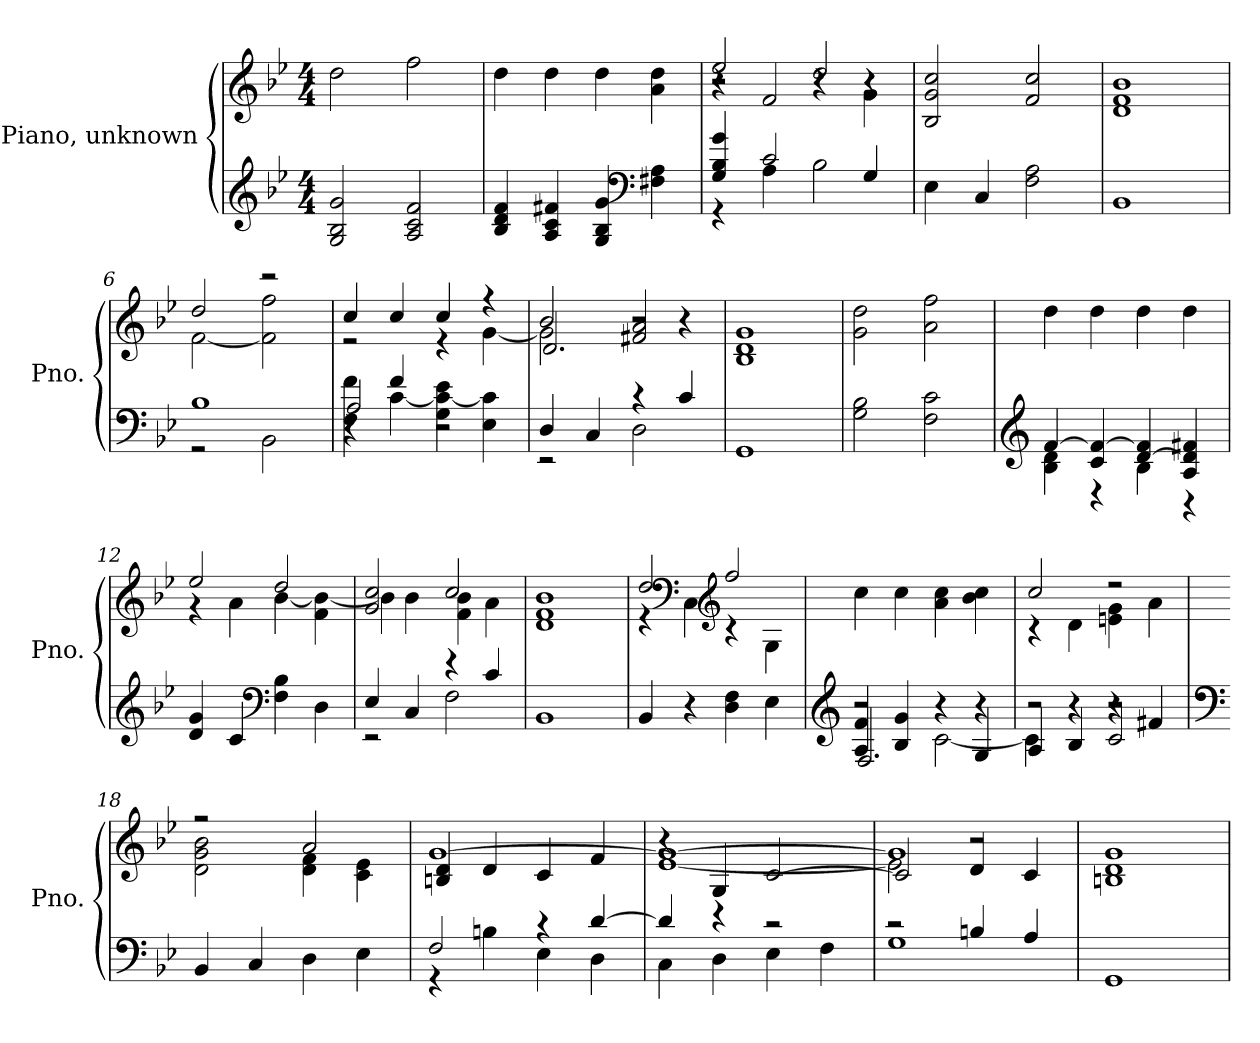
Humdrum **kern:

**kern	**kern
*part1	*part1
*staff2	*staff1
*I"Piano, unknown	*
*I'Pno.	*
*clefG2	*clefG2
*k[b-e-]	*k[b-e-]
*M4/4	*M4/4
*MM120	*MM120
=1	=1
2G/ 2B-/ 2g/	2dd\
2A/ 2c/ 2f/	2ff\
=2	=2
4B-/ 4d/ 4f/	4dd\
4A/ 4c/ 4f#X/	4dd\
4G/ 4B-/ 4g/	4dd\
*clefF4	*
4F#X\ 4A\	4a\ 4dd\
=3	=3
*^	*^
*	*	*	*^
4G/ 4B-/ 4g/	4r	2ee-/	2r	4r
2c/	4A\	.	.	2f/
.	2B-\	2dd/	4r	.
4G/	.	.	4g\	4r
*v	*v	*	*	*
*	*v	*v	*v
=4	=4
4E-\	2B-/ 2g/ 2cc/
4C/	.
2F\ 2A\	2f/ 2cc/
=5	=5
1BB-	1d 1f 1b-
=6	=6
*^	*^
1B-	2r	2dd/	[2f\
.	2BB-\	2r	2f\] 2ff\
=7	=7	=7	=7
*	*^	*	*
4r	4F\ 4f\	2A/	4cc/	2r
4f/	[4c\	.	4cc/	.
2r	4G\ 4c\_ 4e-\	2r	4cc/	4r
.	4E-\ 4c\]	.	4r	[4g\
*	*v	*v	*	*
=8	=8	=8	=8
*	*	*	*^
4D/	2r	2b-/	2g\]	2.d/
4C/	.	.	.	.
4r	2D\	2f#X/ 2a/	2r	.
4c/	.	.	.	4r
*v	*v	*	*	*
*	*v	*v	*v
!!LO:LB:g=z
=9	=9
1GG	1B- 1d 1g
=10	=10
2G\ 2B-\	2g\ 2dd\
2F\ 2c\	2a\ 2ff\
=11	=11
*clefG2	*
*^	*
[4f/	4B-\ 4d\	4dd\
4c/ 4f/_	4r	4dd\
[4d/ 4f/]	4B-\	4dd\
4A/ 4d/] 4f#X/	4r	4dd\
*v	*v	*
=12	=12
*	*^
4d/ 4g/	2ee-/	4r
4c/	.	4a\
*clefF4	*	*
4F\ 4B-\	2dd/	[4b-\
4D\	.	4f\ 4b-\_
=13	=13	=13
*^	*	*
4E-/	2r	2g/ 2cc/	4b-\]
4C/	.	.	4b-\
4r	2F\	2cc/	4f\ 4b-\
4c/	.	.	4a\
*v	*v	*	*
*	*v	*v
=14	=14
1BB-	1d 1f 1b-
=15	=15
*	*^
4BB-/	2dd/	4r
*	*clefF4	*
4r	.	4C\
*	*clefG2	*
4D\ 4F\	2ff/	4r
4E-\	.	4G\
*	*v	*v
!!LO:LB:g=z
=16	=16
*clefG2	*
*^	*
*	*^	*
4A/ 4f/	2r	2.F/	4cc\
4B-/ 4g/	.	.	4cc\
4r	[2c\	.	4a\ 4cc\
4G/	.	4r	4b-\ 4cc\
=17	=17	=17	=17
*	*	*	*^
4A/	4c\]	2r	2cc/	4r
4B-/	4r	.	.	4d\
4r	2r	2c/	2r	4en\ 4g\
4f#X/	.	.	.	4a\
*v	*v	*v	*	*
=18	=18	=18
*clefF4	*	*
4BB-/	2r	2d\ 2g\ 2b-\
4C/	.	.
4D\	2a/	4d\ 4f\
4E-\	.	4c\ 4e-\
=19	=19	=19
*^	*	*
2F/	4r	[1g	4Bn/ 4d/
.	4Bn\	.	4d/
4r	4E-\	.	4c/
[4d/	4D\	.	4f/
=20	=20	=20	=20
*	*	*	*^
4d/]	4C\	1g_	[1e-	4r
4r	4D\	.	.	4G/
2r	4E-\	.	.	[2c/
.	4F\	.	.	.
=21	=21	=21	=21	=21
2r	1G	1g]	2e-\]	2c/]
4Bn/	.	.	2r	4d/
4A/	.	.	.	4c/
*v	*v	*	*	*
*	*v	*v	*v
=22	=22
1GG	1Bn 1d 1g
=	=
*-	*-
